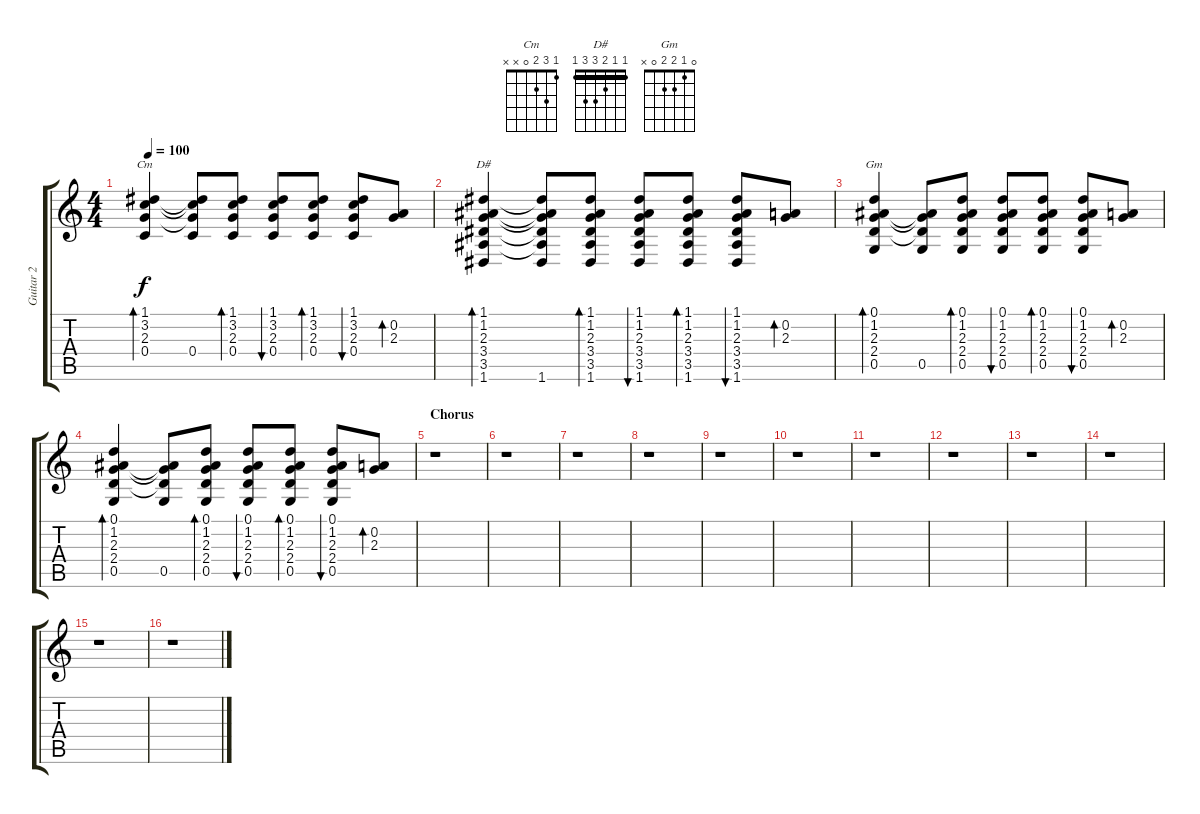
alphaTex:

\track ("Guitar 2" "Guitar 2") {instrument acousticguitarsteel}
\staff {score tabs}
\tuning (D4 A3 F3 C3 G2 D2) {hide}
\chord ("Cm" 1 3 2 0 x x)
\chord ("D#" 1 1 2 3 3 1) {barre 1}
\chord ("Gm" 0 1 2 2 0 x)
\ts (4 4)
\tempo 100
\clef g2
\ks c
(1.1 3.2 2.3 0.4).4{bd 30 ch "Cm" dy f} (1.1{t} 3.2{t} 2.3{t} 0.4).8 (1.1 3.2 2.3 0.4).8{bd 30} (1.1 3.2 2.3 0.4).8{bu 30} (1.1 3.2 2.3 0.4).8{bd 30} (1.1 3.2 2.3 0.4).8{bu 30} (0.2 2.3).8{bd 30} |
(1.1 1.2 2.3 3.4 3.5 1.6).4{bd 30 ch "D#"} (1.1{t} 1.2{t} 2.3{t} 3.4{t} 3.5{t} 1.6).8 (1.1 1.2 2.3 3.4 3.5 1.6).8{bd 30} (1.1 1.2 2.3 3.4 3.5 1.6).8{bu 30} (1.1 1.2 2.3 3.4 3.5 1.6).8{bd 30} (1.1 1.2 2.3 3.4 3.5 1.6).8{bu 30} (0.2 2.3).8{bd 30} |
(0.1 1.2 2.3 2.4 0.5).4{bd 30 ch "Gm"} (1.2{t} 2.3{t} 2.4{t} 0.5).8 (0.1 1.2 2.3 2.4 0.5).8{bd 30} (0.1 1.2 2.3 2.4 0.5).8{bu 30} (0.1 1.2 2.3 2.4 0.5).8{bd 30} (0.1 1.2 2.3 2.4 0.5).8{bu 30} (0.2 2.3).8{bd 30} |
(0.1 1.2 2.3 2.4 0.5).4{bd 30} (1.2{t} 2.3{t} 2.4{t} 0.5).8 (0.1 1.2 2.3 2.4 0.5).8{bd 30} (0.1 1.2 2.3 2.4 0.5).8{bu 30} (0.1 1.2 2.3 2.4 0.5).8{bd 30} (0.1 1.2 2.3 2.4 0.5).8{bu 30} (0.2 2.3).8{bd 30} |
\section ("" "Chorus")
r.1 |
r.1 |
r.1 |
r.1 |
r.1 |
r.1 |
r.1 |
r.1 |
r.1 |
r.1 |
r.1 |
r.1
